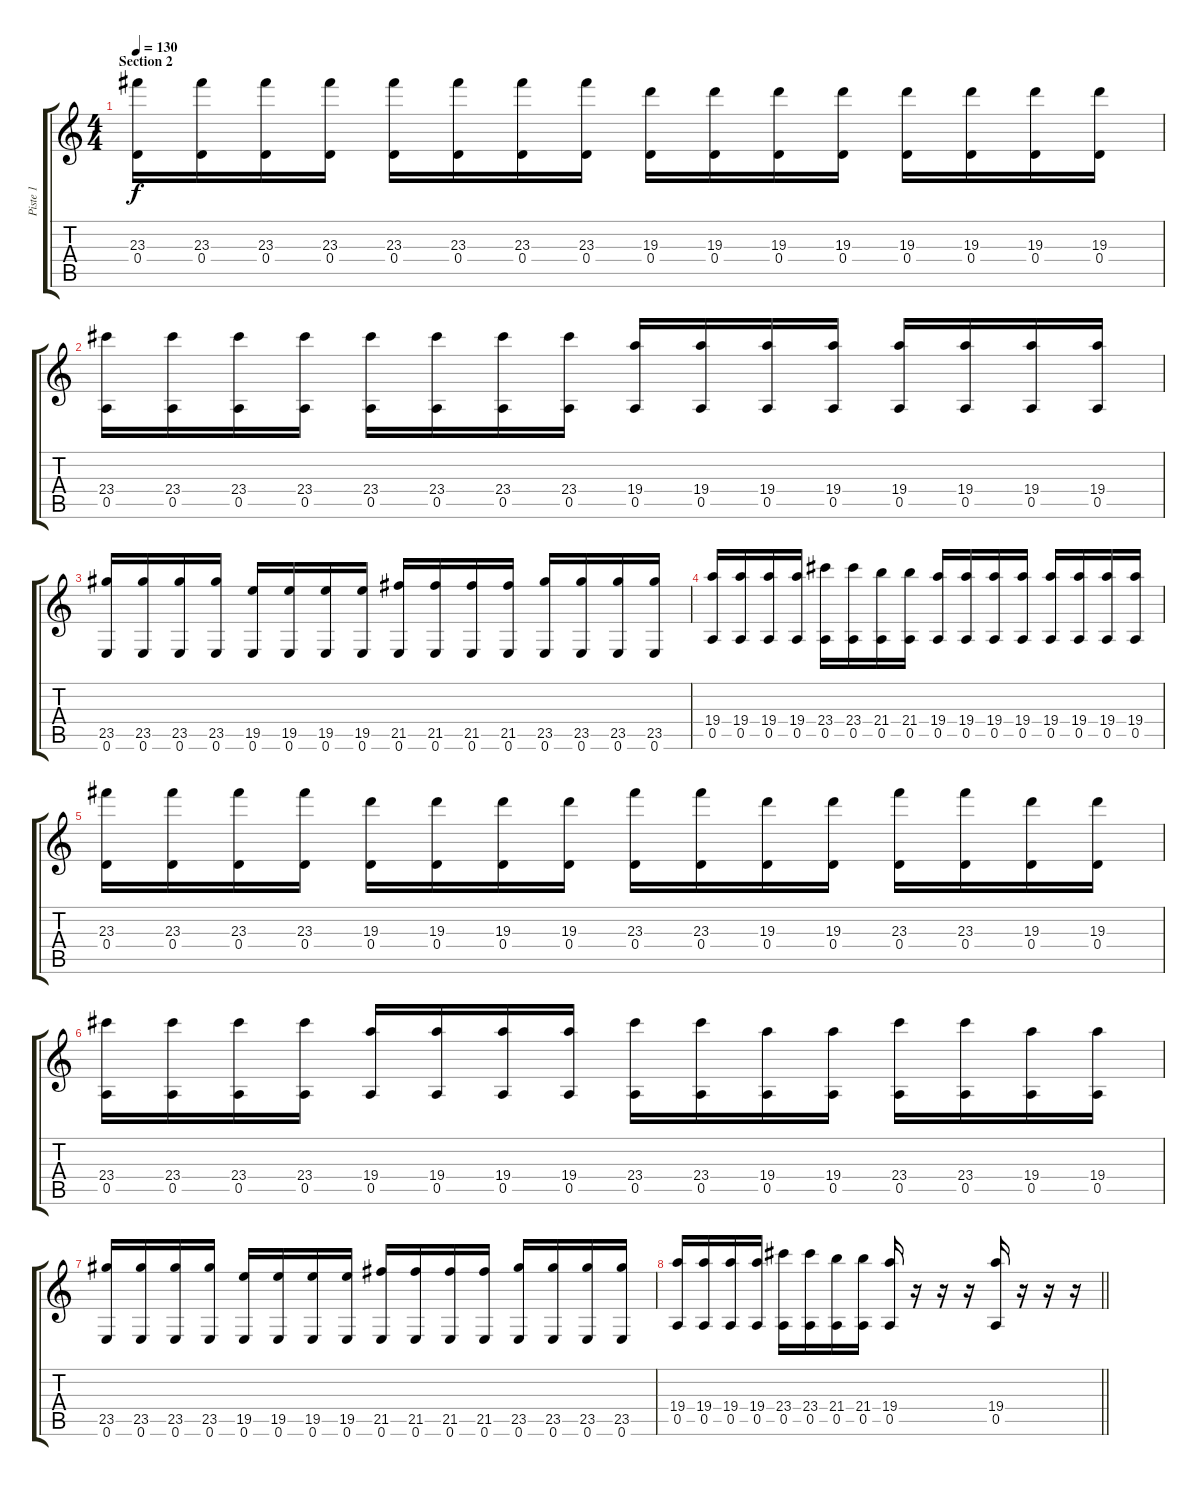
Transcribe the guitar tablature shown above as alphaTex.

\track ("Piste 1" "Piste 1") {instrument distortionguitar}
\staff {score tabs}
\tuning (E4 B3 G3 D3 A2 E2) {hide}
\ts (4 4)
\section ("" "Section 2")
\tempo 130
\clef g2
\ks c
(23.3 0.4).16{dy f} (23.3 0.4).16 (23.3 0.4).16 (23.3 0.4).16 (23.3 0.4).16 (23.3 0.4).16 (23.3 0.4).16 (23.3 0.4).16 (19.3 0.4).16 (19.3 0.4).16 (19.3 0.4).16 (19.3 0.4).16 (19.3 0.4).16 (19.3 0.4).16 (19.3 0.4).16 (19.3 0.4).16 |
(23.4 0.5).16 (23.4 0.5).16 (23.4 0.5).16 (23.4 0.5).16 (23.4 0.5).16 (23.4 0.5).16 (23.4 0.5).16 (23.4 0.5).16 (19.4 0.5).16 (19.4 0.5).16 (19.4 0.5).16 (19.4 0.5).16 (19.4 0.5).16 (19.4 0.5).16 (19.4 0.5).16 (19.4 0.5).16 |
(23.5 0.6).16 (23.5 0.6).16 (23.5 0.6).16 (23.5 0.6).16 (19.5 0.6).16 (19.5 0.6).16 (19.5 0.6).16 (19.5 0.6).16 (21.5 0.6).16 (21.5 0.6).16 (21.5 0.6).16 (21.5 0.6).16 (23.5 0.6).16 (23.5 0.6).16 (23.5 0.6).16 (23.5 0.6).16 |
(19.4 0.5).16 (19.4 0.5).16 (19.4 0.5).16 (19.4 0.5).16 (23.4 0.5).16 (23.4 0.5).16 (21.4 0.5).16 (21.4 0.5).16 (19.4 0.5).16 (19.4 0.5).16 (19.4 0.5).16 (19.4 0.5).16 (19.4 0.5).16 (19.4 0.5).16 (19.4 0.5).16 (19.4 0.5).16 |
(23.3 0.4).16 (23.3 0.4).16 (23.3 0.4).16 (23.3 0.4).16 (19.3 0.4).16 (19.3 0.4).16 (19.3 0.4).16 (19.3 0.4).16 (23.3 0.4).16 (23.3 0.4).16 (19.3 0.4).16 (19.3 0.4).16 (23.3 0.4).16 (23.3 0.4).16 (19.3 0.4).16 (19.3 0.4).16 |
(23.4 0.5).16 (23.4 0.5).16 (23.4 0.5).16 (23.4 0.5).16 (19.4 0.5).16 (19.4 0.5).16 (19.4 0.5).16 (19.4 0.5).16 (23.4 0.5).16 (23.4 0.5).16 (19.4 0.5).16 (19.4 0.5).16 (23.4 0.5).16 (23.4 0.5).16 (19.4 0.5).16 (19.4 0.5).16 |
(23.5 0.6).16 (23.5 0.6).16 (23.5 0.6).16 (23.5 0.6).16 (19.5 0.6).16 (19.5 0.6).16 (19.5 0.6).16 (19.5 0.6).16 (21.5 0.6).16 (21.5 0.6).16 (21.5 0.6).16 (21.5 0.6).16 (23.5 0.6).16 (23.5 0.6).16 (23.5 0.6).16 (23.5 0.6).16 |
\barLineRight lightlight
(19.4 0.5).16 (19.4 0.5).16 (19.4 0.5).16 (19.4 0.5).16 (23.4 0.5).16 (23.4 0.5).16 (21.4 0.5).16 (21.4 0.5).16 (19.4 0.5).16 r.16 r.16 r.16 (19.4 0.5).16 r.16 r.16 r.16
